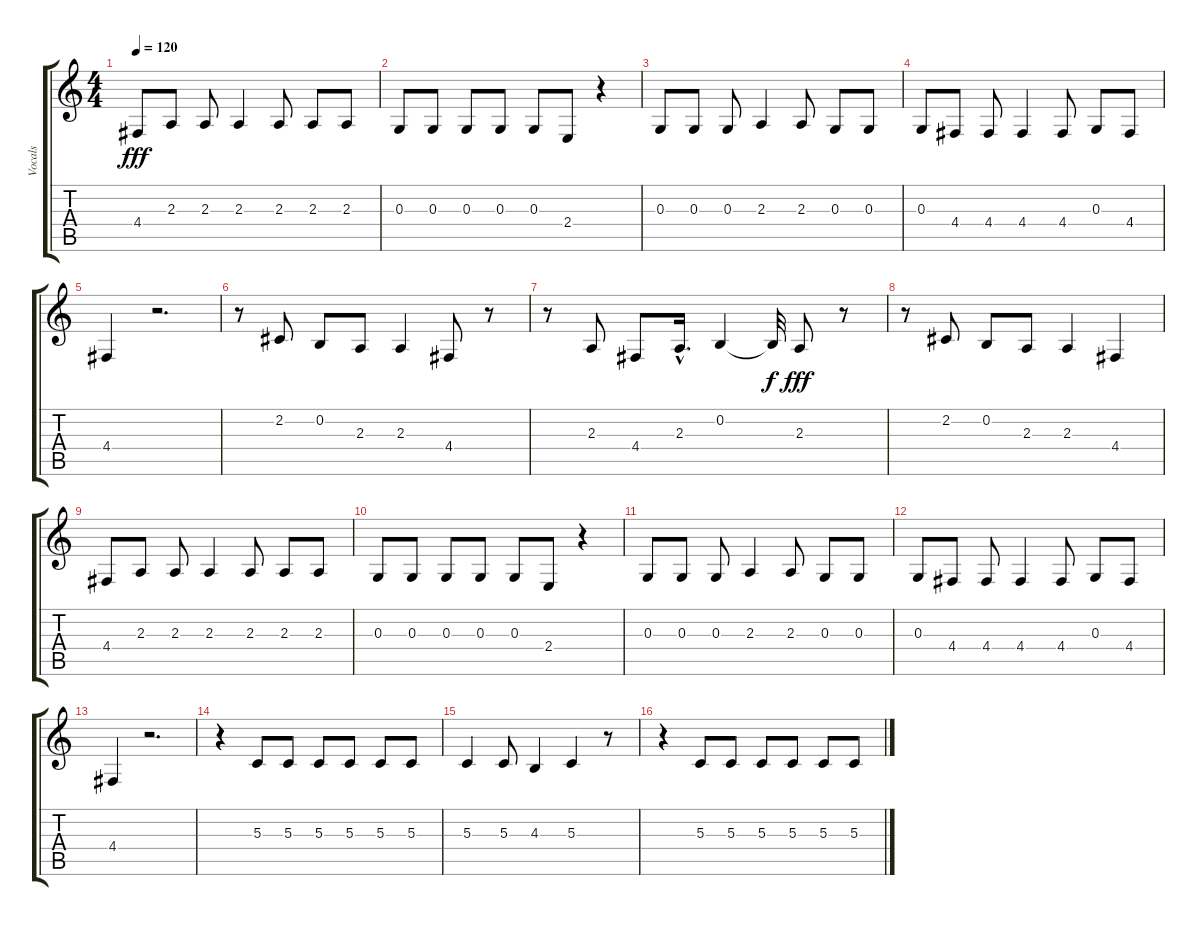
\track ("Vocals" "Vocals") {instrument panflute}
\staff {score tabs}
\tuning (E4 B3 G3 D3 A2 E2) {hide}
\ts (4 4)
\tempo 120
\clef g2
\ks c
4.4.8{dy fff} 2.3.8 2.3.8 2.3.4 2.3.8 2.3.8 2.3.8 |
0.3.8 0.3.8 0.3.8 0.3.8 0.3.8 2.4.8 r.4 |
0.3.8 0.3.8 0.3.8 2.3.4 2.3.8 0.3.8 0.3.8 |
0.3.8 4.4.8 4.4.8 4.4.4 4.4.8 0.3.8 4.4.8 |
4.4.4 r.2{d} |
r.8 2.2.8 0.2.8 2.3.8 2.3.4 4.4.8 r.8 |
r.8 2.3.8 4.4.8 2.3{hac}.16{d} 0.2.4 0.2{t}.32{dy f} 2.3.8{dy fff} r.8 |
r.8 2.2.8 0.2.8 2.3.8 2.3.4 4.4.4 |
4.4.8 2.3.8 2.3.8 2.3.4 2.3.8 2.3.8 2.3.8 |
0.3.8 0.3.8 0.3.8 0.3.8 0.3.8 2.4.8 r.4 |
0.3.8 0.3.8 0.3.8 2.3.4 2.3.8 0.3.8 0.3.8 |
0.3.8 4.4.8 4.4.8 4.4.4 4.4.8 0.3.8 4.4.8 |
4.4.4 r.2{d} |
r.4 5.3.8 5.3.8 5.3.8 5.3.8 5.3.8 5.3.8 |
5.3.4 5.3.8 4.3.4 5.3.4 r.8 |
r.4 5.3.8 5.3.8 5.3.8 5.3.8 5.3.8 5.3.8
